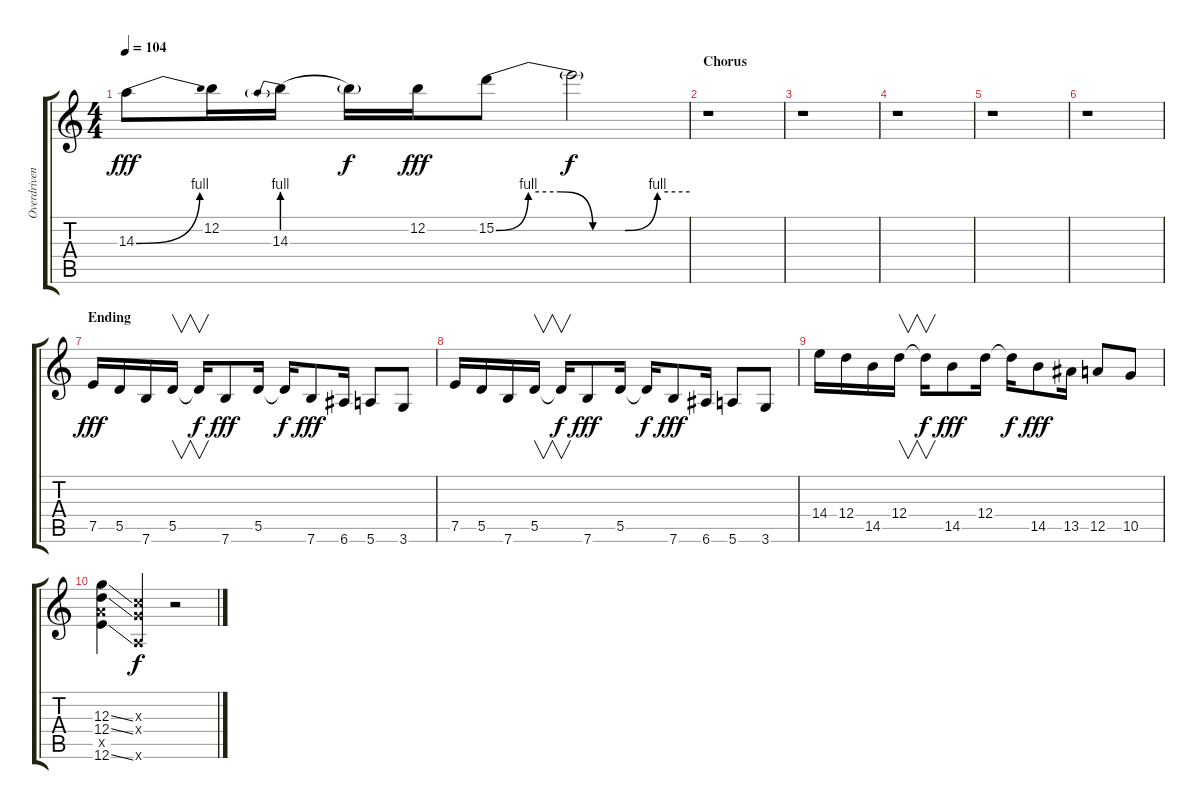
\track ("Overdriven Solo Guitar" "Overdriven") {instrument overdrivenguitar}
\staff {score tabs}
\tuning (E4 B3 G3 D3 A2 E2) {hide}
\ts (4 4)
\tempo 104
\clef g2
\ks c
14.3{be (bend 0 0 60 4)}.8{dy fff} 12.2.16 14.3{be (prebend 0 4 60 4)}.16 14.3{t}.16{dy f} 12.2.16{dy fff} 15.2{be (custom 0 0 10 4 20 4 30 0 40 0 50 4 60 4)}.8 15.2{t}.2{dy f} |
\section ("" "Chorus")
r.1 |
r.1 |
r.1 |
r.1 |
r.1 |
\section ("" "Ending")
7.5.16{dy fff} 5.5.16 7.6.16 5.5.16{v} 5.5{t}.16{v dy f} 7.6.8{dy fff} 5.5.16 5.5{t}.16{dy f} 7.6.8{dy fff} 6.6.16 5.6.8 3.6.8 |
7.5.16 5.5.16 7.6.16 5.5.16{v} 5.5{t}.16{v dy f} 7.6.8{dy fff} 5.5.16 5.5{t}.16{dy f} 7.6.8{dy fff} 6.6.16 5.6.8 3.6.8 |
14.4.16 12.4.16 14.5.16 12.4.16{v} 12.4{t}.16{v dy f} 14.5.8{dy fff} 12.4.16 12.4{t}.16{dy f} 14.5.8{dy fff} 13.5.16 12.5.8 10.5.8 |
(12.3{ss} 12.4{ss} 12.5{x} 12.6{ss}).4 (5.3{x} 5.4{x} 5.6{x}).4{dy f} r.2
